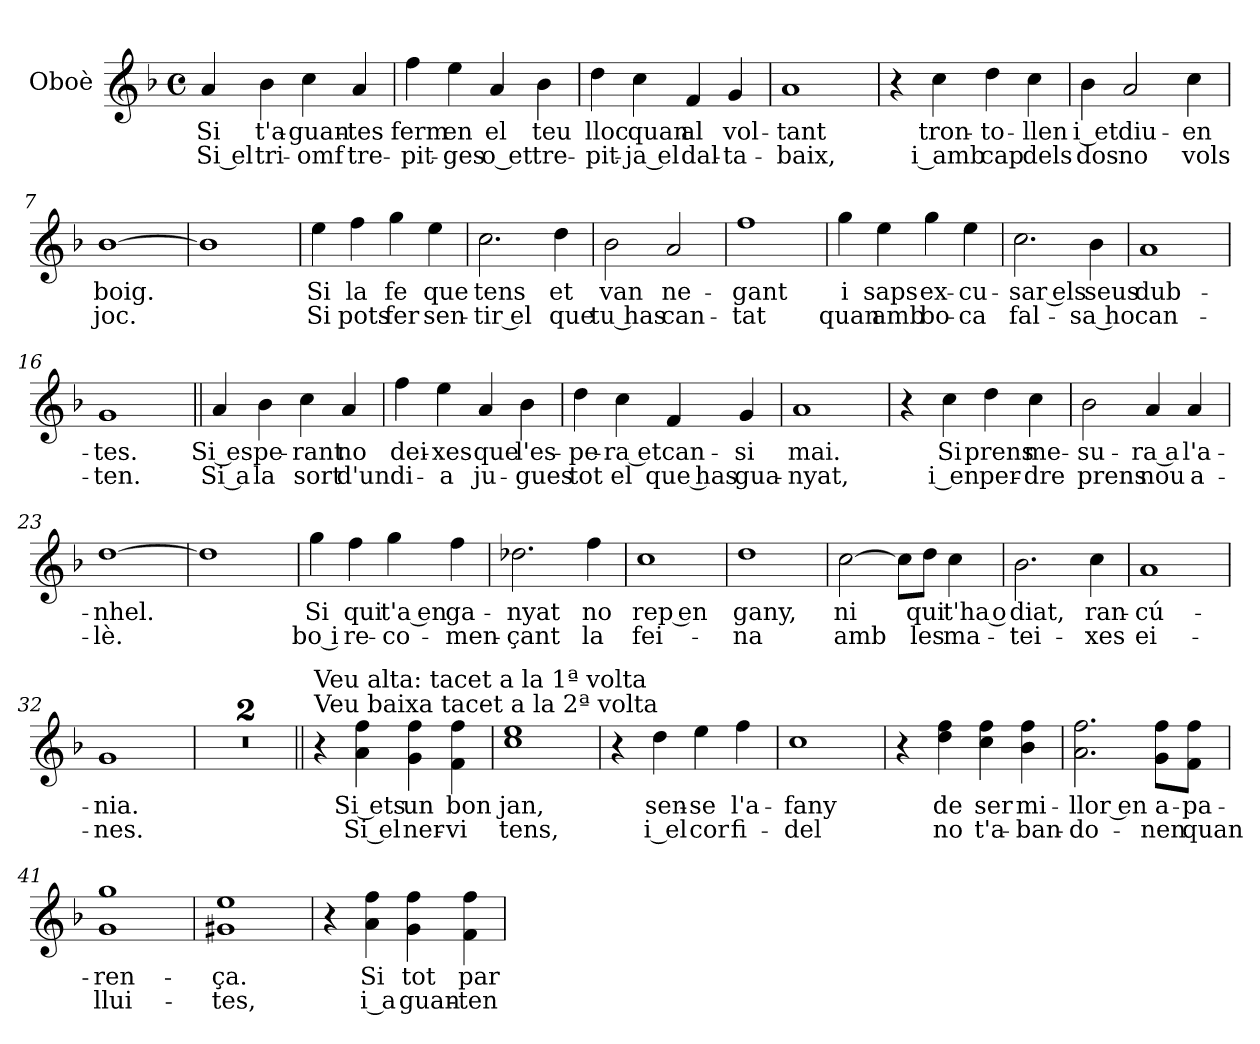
**kern	**text	**text
*part1	*part1	*part1
*staff1	*staff1	*staff1
*I"Oboè	*	*
*I'Ob.	*	*
*clefG2	*	*
*k[b-]	*	*
*M4/4	*	*
*met(c)	*	*
=1	=1	=1
!	!LO:LY:b	!LO:LY:b
4a/	Si	Si el
!	!LO:LY:b	!LO:LY:b
4b-\	t'a-	tri-
!	!LO:LY:b	!LO:LY:b
4cc\	-guan-	-omf
!	!LO:LY:b	!LO:LY:b
4a/	-tes	tre-
=2	=2	=2
!	!LO:LY:b	!LO:LY:b
4ff\	ferm	-pit-
!	!LO:LY:b	!LO:LY:b
4ee\	en	-ges
!	!LO:LY:b	!LO:LY:b
4a/	el	o et
!	!LO:LY:b	!LO:LY:b
4b-\	teu	tre-
=3	=3	=3
!	!LO:LY:b	!LO:LY:b
4dd\	lloc	-pit-
!	!LO:LY:b	!LO:LY:b
4cc\	quan	ja el
!	!LO:LY:b	!LO:LY:b
4f/	al	dal-
!	!LO:LY:b	!LO:LY:b
4g/	vol-	-ta-
=4	=4	=4
!	!LO:LY:b	!LO:LY:b
1a	-tant	-baix,
=5	=5	=5
4r	.	.
!	!LO:LY:b	!LO:LY:b
4cc\	tron-	i amb
!	!LO:LY:b	!LO:LY:b
4dd\	-to-	cap
!	!LO:LY:b	!LO:LY:b
4cc\	-llen	dels
=6	=6	=6
!	!LO:LY:b	!LO:LY:b
4b-\	i et	dos
!	!LO:LY:b	!LO:LY:b
2a/	diu-	no
!	!LO:LY:b	!LO:LY:b
4cc\	-en	vols
!!LO:LB:g=z
=7	=7	=7
!	!LO:LY:b	!LO:LY:b
[1b-	boig.	joc.
=8	=8	=8
1b-]	.	.
=9	=9	=9
!	!LO:LY:b	!LO:LY:b
4ee\	Si	Si
!	!LO:LY:b	!LO:LY:b
4ff\	la	pots
!	!LO:LY:b	!LO:LY:b
4gg\	fe	fer
!	!LO:LY:b	!LO:LY:b
4ee\	que	sen-
=10	=10	=10
!	!LO:LY:b	!LO:LY:b
2.cc\	tens	tir el
!	!LO:LY:b	!LO:LY:b
4dd\	et	que
=11	=11	=11
!	!LO:LY:b	!LO:LY:b
2b-\	van	tu has
!	!LO:LY:b	!LO:LY:b
2a/	ne-	can-
=12	=12	=12
!	!LO:LY:b	!LO:LY:b
1ff	-gant	-tat
=13	=13	=13
!	!LO:LY:b	!LO:LY:b
4gg\	i	quan
!	!LO:LY:b	!LO:LY:b
4ee\	saps	amb
!	!LO:LY:b	!LO:LY:b
4gg\	ex-	bo-
!	!LO:LY:b	!LO:LY:b
4ee\	-cu-	-ca
=14	=14	=14
!	!LO:LY:b	!LO:LY:b
2.cc\	sar els	fal-
!	!LO:LY:b	!LO:LY:b
4b-\	seus	sa ho
!!LO:LB:g=z
=15	=15	=15
!	!LO:LY:b	!LO:LY:b
1a	dub-	can-
=16	=16	=16
!	!LO:LY:b	!LO:LY:b
1g	-tes.	-ten.
=17||	=17||	=17||
!	!LO:LY:b	!LO:LY:b
4a/	Si es	Si a
!	!LO:LY:b	!LO:LY:b
4b-\	-pe-	la
!	!LO:LY:b	!LO:LY:b
4cc\	-rant	sort
!	!LO:LY:b	!LO:LY:b
4a/	no	d'un
=18	=18	=18
!	!LO:LY:b	!LO:LY:b
4ff\	dei-	di-
!	!LO:LY:b	!LO:LY:b
4ee\	-xes	-a
!	!LO:LY:b	!LO:LY:b
4a/	que	ju-
!	!LO:LY:b	!LO:LY:b
4b-\	l'es-	-gues
=19	=19	=19
!	!LO:LY:b	!LO:LY:b
4dd\	-pe-	tot
!	!LO:LY:b	!LO:LY:b
4cc\	ra et	el
!	!LO:LY:b	!LO:LY:b
4f/	can-	que has
!	!LO:LY:b	!LO:LY:b
4g/	-si	gua-
=20	=20	=20
!	!LO:LY:b	!LO:LY:b
1a	mai.	-nyat,
!!LO:LB:g=z
=21	=21	=21
4r	.	.
!	!LO:LY:b	!LO:LY:b
4cc\	Si	i en
!	!LO:LY:b	!LO:LY:b
4dd\	prens	per-
!	!LO:LY:b	!LO:LY:b
4cc\	me-	-dre
=22	=22	=22
!	!LO:LY:b	!LO:LY:b
2b-\	-su-	prens
!	!LO:LY:b	!LO:LY:b
4a/	ra a	nou
!	!LO:LY:b	!LO:LY:b
4a/	l'a-	a-
=23	=23	=23
!	!LO:LY:b	!LO:LY:b
[1dd	-nhel.	-lè.
=24	=24	=24
1dd]	.	.
=25	=25	=25
!	!LO:LY:b	!LO:LY:b
4gg\	Si	bo i
!	!LO:LY:b	!LO:LY:b
4ff\	qui	re-
!	!LO:LY:b	!LO:LY:b
4gg\	t'a en	-co-
!	!LO:LY:b	!LO:LY:b
4ff\	-ga-	-men-
=26	=26	=26
!	!LO:LY:b	!LO:LY:b
2.dd-X\	-nyat	-çant
!	!LO:LY:b	!LO:LY:b
4ff\	no	la
=27	=27	=27
!	!LO:LY:b	!LO:LY:b
1cc	rep en	fei-
=28	=28	=28
!	!LO:LY:b	!LO:LY:b
1dd	-gany,	-na
!!LO:LB:g=z
=29	=29	=29
!	!LO:LY:b	!LO:LY:b
[2cc\	ni	amb
8cc\L]	.	.
!	!LO:LY:b	!LO:LY:b
8dd\J	qui	les
!	!LO:LY:b	!LO:LY:b
4cc\	t'ha o	ma-
=30	=30	=30
!	!LO:LY:b	!LO:LY:b
2.b-\	-diat,	-tei-
!	!LO:LY:b	!LO:LY:b
4cc\	ran-	-xes
=31	=31	=31
!	!LO:LY:b	!LO:LY:b
1a	-cú-	-ei-
=32	=32	=32
!	!LO:LY:b	!LO:LY:b
1g	-nia.	-nes.
=33	=33	=33
1r	.	.
=34	=34	=34
1r	.	.
=35||	=35||	=35||
!LO:TX:a:t=Veu baixa tacet a la 2ª volta	!	!
!LO:TX:a:t=Veu alta&colon; tacet a la 1ª volta	!	!
4r	.	.
!	!LO:LY:b	!LO:LY:b
4a\ 4ff\	Si ets	Si el
!	!LO:LY:b	!LO:LY:b
4g\ 4ff\	un	ner-
!	!LO:LY:b	!LO:LY:b
4f\ 4ff\	bon	-vi
=36	=36	=36
!	!LO:LY:b	!LO:LY:b
1cc 1ee	jan,	tens,
!!LO:LB:g=z
=37	=37	=37
4r	.	.
!	!LO:LY:b	!LO:LY:b
4dd\	sen-	i el
!	!LO:LY:b	!LO:LY:b
4ee\	-se	cor
!	!LO:LY:b	!LO:LY:b
4ff\	l'a-	fi-
=38	=38	=38
!	!LO:LY:b	!LO:LY:b
1cc	-fany	-del
=39	=39	=39
4r	.	.
!	!LO:LY:b	!LO:LY:b
4dd\ 4ff\	de	no
!	!LO:LY:b	!LO:LY:b
4cc\ 4ff\	ser	t'a-
!	!LO:LY:b	!LO:LY:b
4b-\ 4ff\	mi-	-ban-
=40	=40	=40
!	!LO:LY:b	!LO:LY:b
2.a\ 2.ff\	llor en	-do-
!	!LO:LY:b	!LO:LY:b
8g\ 8ff\L	a-	-nen
!	!LO:LY:b	!LO:LY:b
8f\ 8ff\J	-pa-	quan
=41	=41	=41
!	!LO:LY:b	!LO:LY:b
1g 1gg	-ren-	llui-
=42	=42	=42
!	!LO:LY:b	!LO:LY:b
1g#X 1ee	-ça.	-tes,
=43	=43	=43
4r	.	.
!	!LO:LY:b	!LO:LY:b
4a\ 4ff\	Si	i a
!	!LO:LY:b	!LO:LY:b
4g\ 4ff\	tot	-guan-
!	!LO:LY:b	!LO:LY:b
4f\ 4ff\	par-	-ten
=	=	=
*-	*-	*-
